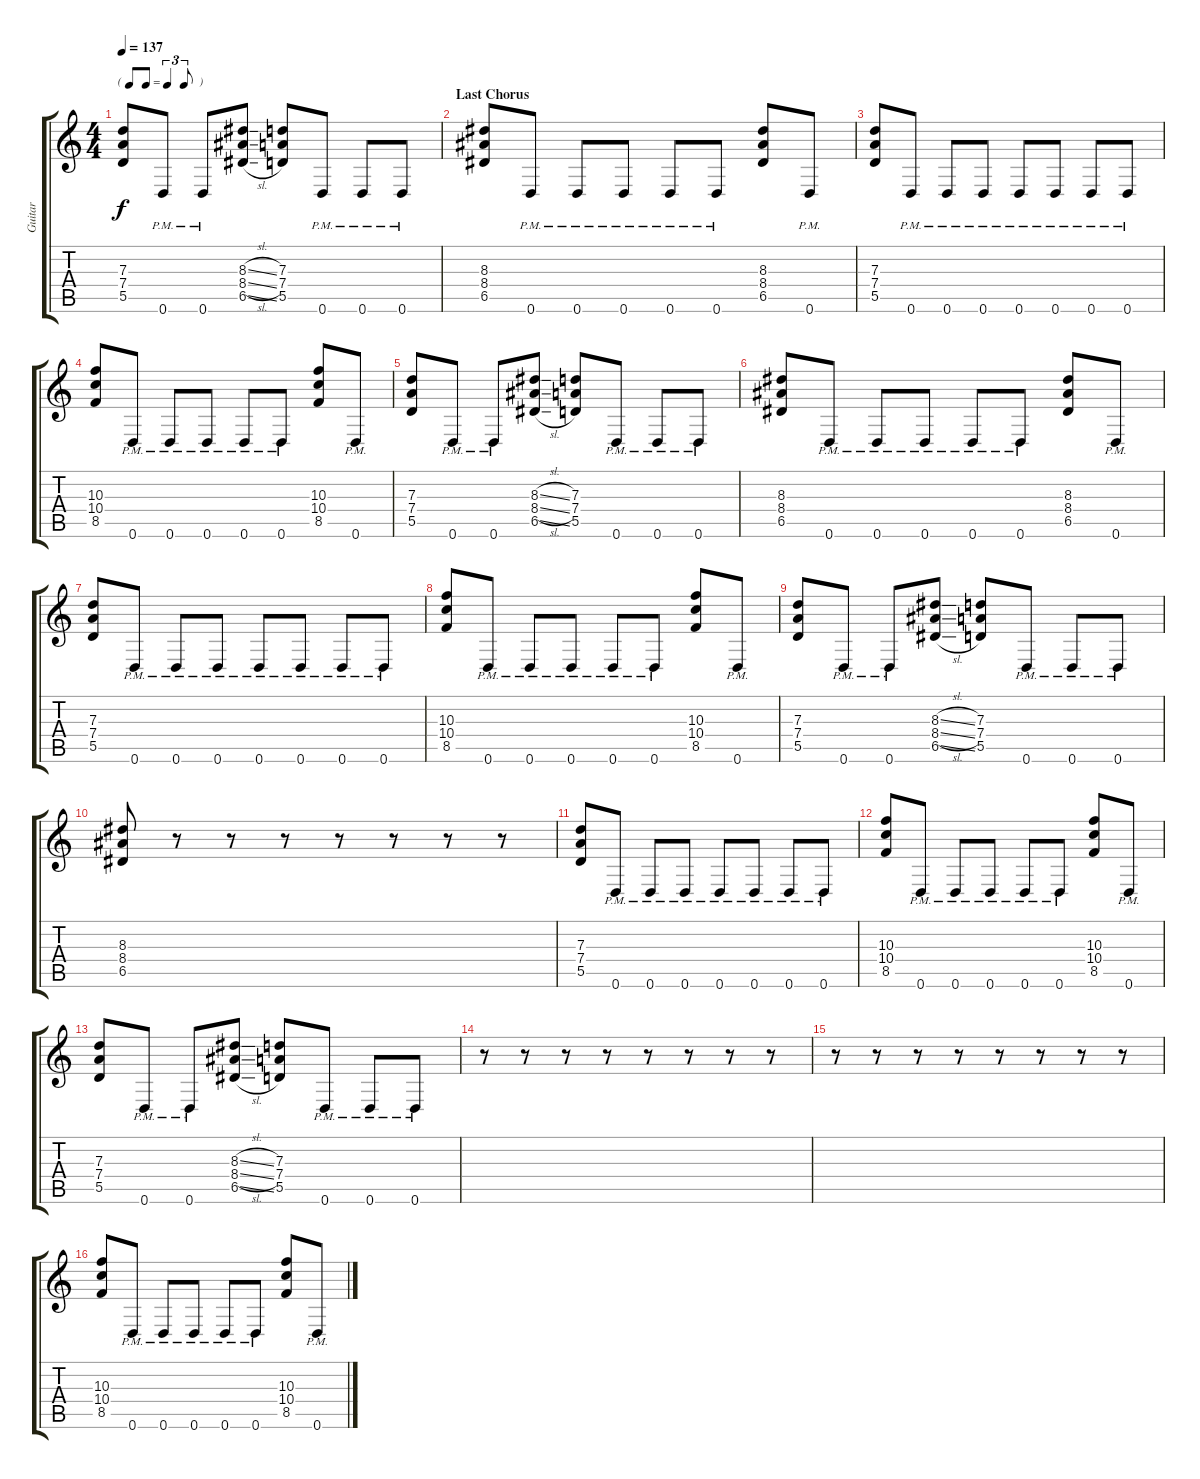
\track ("Guitar" "Guitar") {instrument distortionguitar}
\staff {score tabs}
\tuning (E4 B3 G3 D3 A2 D2) {hide}
\ts (4 4)
\tf triplet8th
\tempo 137
\clef g2
\ks c
(7.3 7.4 5.5).8{dy f} 0.6{pm}.8 0.6{pm}.8 (8.3{sl} 8.4{sl} 6.5{sl}).8 (7.3 7.4 5.5).8 0.6{pm}.8 0.6{pm}.8 0.6{pm}.8 |
\section ("" "Last Chorus")
(8.3 8.4 6.5).8 0.6{pm}.8 0.6{pm}.8 0.6{pm}.8 0.6{pm}.8 0.6{pm}.8 (8.3 8.4 6.5).8 0.6{pm}.8 |
(7.3 7.4 5.5).8 0.6{pm}.8 0.6{pm}.8 0.6{pm}.8 0.6{pm}.8 0.6{pm}.8 0.6{pm}.8 0.6{pm}.8 |
(10.3 10.4 8.5).8 0.6{pm}.8 0.6{pm}.8 0.6{pm}.8 0.6{pm}.8 0.6{pm}.8 (10.3 10.4 8.5).8 0.6{pm}.8 |
(7.3 7.4 5.5).8 0.6{pm}.8 0.6{pm}.8 (8.3{sl} 8.4{sl} 6.5{sl}).8 (7.3 7.4 5.5).8 0.6{pm}.8 0.6{pm}.8 0.6{pm}.8 |
(8.3 8.4 6.5).8 0.6{pm}.8 0.6{pm}.8 0.6{pm}.8 0.6{pm}.8 0.6{pm}.8 (8.3 8.4 6.5).8 0.6{pm}.8 |
(7.3 7.4 5.5).8 0.6{pm}.8 0.6{pm}.8 0.6{pm}.8 0.6{pm}.8 0.6{pm}.8 0.6{pm}.8 0.6{pm}.8 |
(10.3 10.4 8.5).8 0.6{pm}.8 0.6{pm}.8 0.6{pm}.8 0.6{pm}.8 0.6{pm}.8 (10.3 10.4 8.5).8 0.6{pm}.8 |
(7.3 7.4 5.5).8 0.6{pm}.8 0.6{pm}.8 (8.3{sl} 8.4{sl} 6.5{sl}).8 (7.3 7.4 5.5).8 0.6{pm}.8 0.6{pm}.8 0.6{pm}.8 |
(8.3 8.4 6.5).8 r.8 r.8 r.8 r.8 r.8 r.8 r.8 |
(7.3 7.4 5.5).8 0.6{pm}.8 0.6{pm}.8 0.6{pm}.8 0.6{pm}.8 0.6{pm}.8 0.6{pm}.8 0.6{pm}.8 |
(10.3 10.4 8.5).8 0.6{pm}.8 0.6{pm}.8 0.6{pm}.8 0.6{pm}.8 0.6{pm}.8 (10.3 10.4 8.5).8 0.6{pm}.8 |
(7.3 7.4 5.5).8 0.6{pm}.8 0.6{pm}.8 (8.3{sl} 8.4{sl} 6.5{sl}).8 (7.3 7.4 5.5).8 0.6{pm}.8 0.6{pm}.8 0.6{pm}.8 |
r.8 r.8 r.8 r.8 r.8 r.8 r.8 r.8 |
r.8 r.8 r.8 r.8 r.8 r.8 r.8 r.8 |
(10.3 10.4 8.5).8 0.6{pm}.8 0.6{pm}.8 0.6{pm}.8 0.6{pm}.8 0.6{pm}.8 (10.3 10.4 8.5).8 0.6{pm}.8
